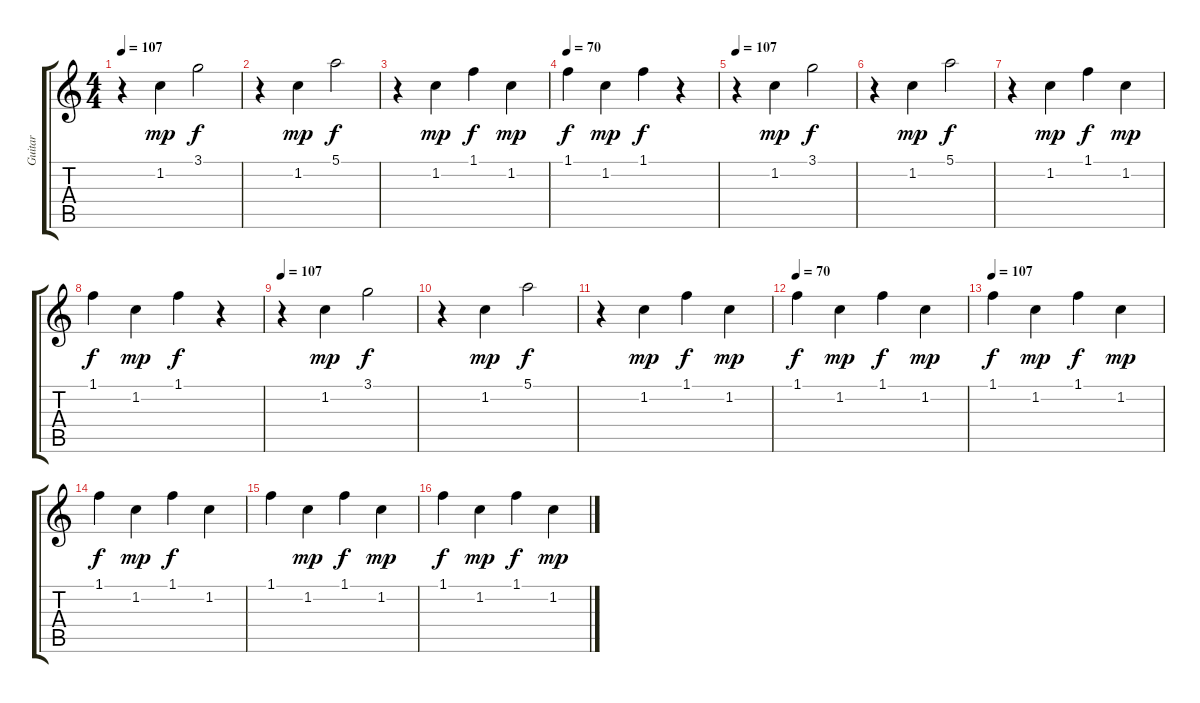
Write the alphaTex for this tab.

\track ("Guitar" "Guitar") {instrument acousticguitarsteel}
\staff {score tabs}
\tuning (E4 B3 G3 D3 A2 E2) {hide}
\ts (4 4)
\tempo 107
\clef g2
\ks c
r.4{dy f} 1.2.4{dy mp} 3.1.2{dy f} |
r.4 1.2.4{dy mp} 5.1.2{dy f} |
r.4 1.2.4{dy mp} 1.1.4{dy f} 1.2.4{dy mp} |
\tempo 70
1.1.4{dy f} 1.2.4{dy mp} 1.1.4{dy f} r.4 |
\tempo 107
r.4 1.2.4{dy mp} 3.1.2{dy f} |
r.4 1.2.4{dy mp} 5.1.2{dy f} |
r.4 1.2.4{dy mp} 1.1.4{dy f} 1.2.4{dy mp} |
1.1.4{dy f} 1.2.4{dy mp} 1.1.4{dy f} r.4 |
\tempo 107
r.4 1.2.4{dy mp} 3.1.2{dy f} |
r.4 1.2.4{dy mp} 5.1.2{dy f} |
r.4 1.2.4{dy mp} 1.1.4{dy f} 1.2.4{dy mp} |
\tempo 70
1.1.4{dy f} 1.2.4{dy mp} 1.1.4{dy f} 1.2.4{dy mp} |
\tempo 107
1.1.4{dy f} 1.2.4{dy mp} 1.1.4{dy f} 1.2.4{dy mp} |
1.1.4{dy f} 1.2.4{dy mp} 1.1.4{dy f} 1.2.4 |
1.1.4 1.2.4{dy mp} 1.1.4{dy f} 1.2.4{dy mp} |
1.1.4{dy f} 1.2.4{dy mp} 1.1.4{dy f} 1.2.4{dy mp}
